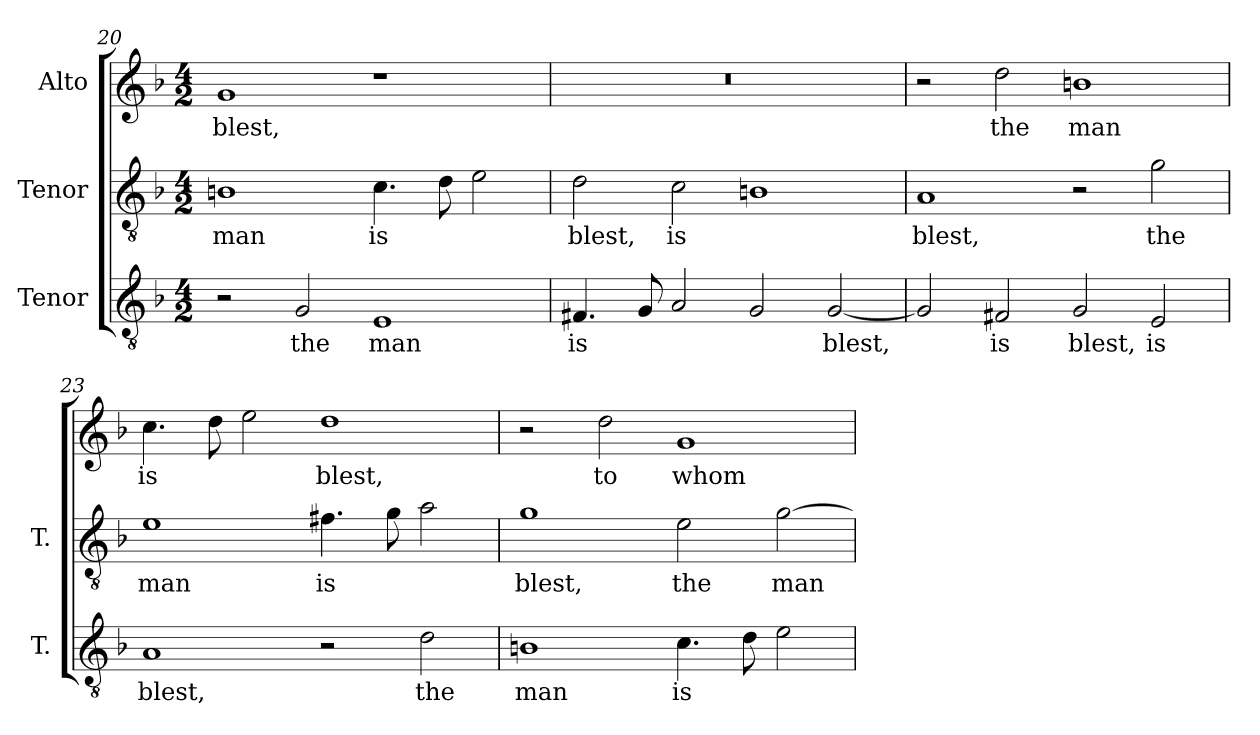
**kern	**text	**kern	**text	**kern	**text
*part3	*part3	*part2	*part2	*part1	*part1
*staff3	*staff3	*staff2	*staff2	*staff1	*staff1
*I"Tenor	*	*I"Tenor	*	*I"Alto	*
*I'T.	*	*I'T.	*	*	*
*clefGv2	*	*clefGv2	*	*clefG2	*
*ITrd7c12	*	*ITrd7c12	*	*	*
*k[b-]	*	*k[b-]	*	*k[b-]	*
*F:	*	*F:	*	*F:	*
*M4/2	*	*M4/2	*	*M4/2	*
=20	=20	=20	=20	=20	=20
!	!	!	!LO:LY:b:color=#000000	!	!
!	!	!	!	!	!LO:LY:b:color=#000000
2r	.	1BBni	man	1gi	blest,
!	!LO:LY:b:color=#000000	!	!	!	!
2GGi/	the	.	.	.	.
!	!LO:LY:b:color=#000000	!	!	!	!
!	!	!	!LO:LY:b:color=#000000	!	!
1EEi	man	4.Ci\	is	1r	.
.	.	8Di\	.	.	.
.	.	2Ei\	.	.	.
=21	=21	=21	=21	=21	=21
!	!LO:LY:b:color=#000000	!	!	!	!
!	!	!	!LO:LY:b:color=#000000	!LO:N:vis=1	!
4.FF#Xi/	is	2Di\	blest,	0r	.
8GGi/	.	.	.	.	.
!	!	!	!LO:LY:b:color=#000000	!	!
2AAi/	.	2Ci\	is	.	.
2GGi/	.	1BBni	.	.	.
!	!LO:LY:b:color=#000000	!	!	!	!
[2GGi/	blest,	.	.	.	.
=22	=22	=22	=22	=22	=22
!	!	!	!LO:LY:b:color=#000000	!	!
2GGi/]	.	1AAi	blest,	2r	.
!	!LO:LY:b:color=#000000	!	!	!	!
!	!	!	!	!	!LO:LY:b:color=#000000
2FF#Xi/	is	.	.	2ddi\	the
!	!LO:LY:b:color=#000000	!	!	!	!
!	!	!	!	!	!LO:LY:b:color=#000000
2GGi/	blest,	2r	.	1bni	man
!	!LO:LY:b:color=#000000	!	!	!	!
!	!	!	!LO:LY:b:color=#000000	!	!
2EEi/	is	2Gi\	the	.	.
=23	=23	=23	=23	=23	=23
!	!LO:LY:b:color=#000000	!	!	!	!
!	!	!	!LO:LY:b:color=#000000	!	!
!	!	!	!	!	!LO:LY:b:color=#000000
1AAi	blest,	1Ei	man	4.cci\	is
.	.	.	.	8ddi\	.
.	.	.	.	2eei\	.
!	!	!	!LO:LY:b:color=#000000	!	!
!	!	!	!	!	!LO:LY:b:color=#000000
2r	.	4.F#Xi\	is	1ddi	blest,
.	.	8Gi\	.	.	.
!	!LO:LY:b:color=#000000	!	!	!	!
2Di\	the	2Ai\	.	.	.
!!LO:PB:g=z
=24	=24	=24	=24	=24	=24
!	!LO:LY:b:color=#000000	!	!	!	!
!	!	!	!LO:LY:b:color=#000000	!	!
1BBni	man	1Gi	blest,	2r	.
!	!	!	!	!	!LO:LY:b:color=#000000
.	.	.	.	2ddi\	to
!	!LO:LY:b:color=#000000	!	!	!	!
!	!	!	!LO:LY:b:color=#000000	!	!
!	!	!	!	!	!LO:LY:b:color=#000000
4.Ci\	is	2Ei\	the	1gi	whom
8Di\	.	.	.	.	.
!	!	!	!LO:LY:b:color=#000000	!	!
2Ei\	.	[2Gi\	man	.	.
=	=	=	=	=	=
*-	*-	*-	*-	*-	*-
